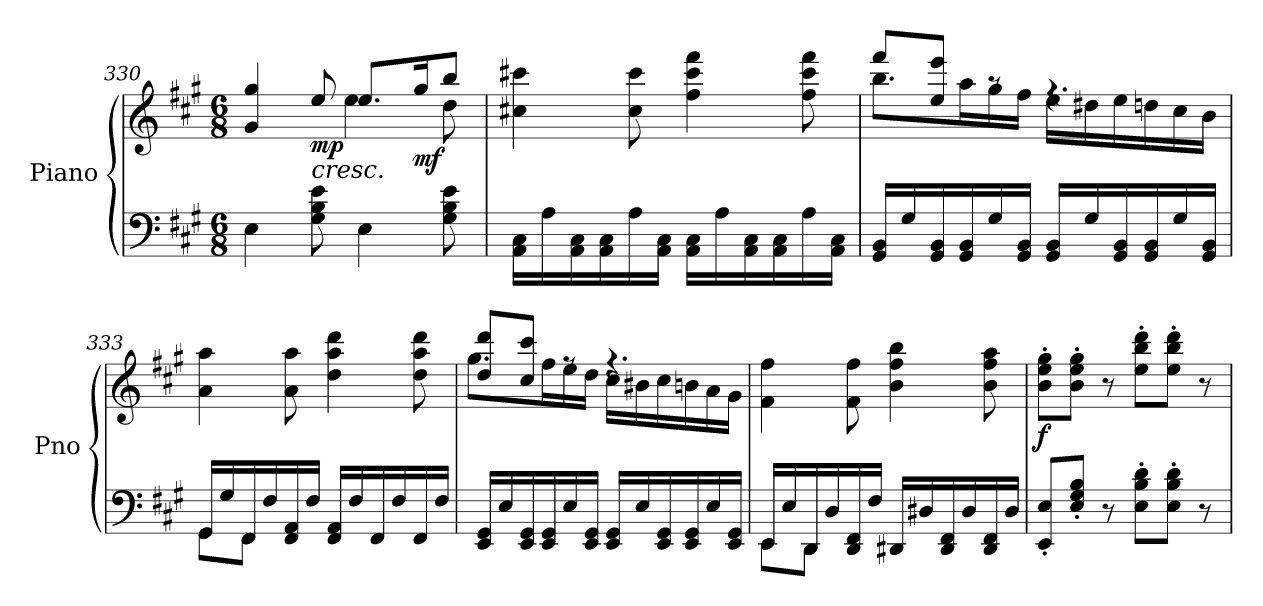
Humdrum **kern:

**kern	**kern	**dynam
*part1	*part1	*part1
*staff2	*staff1	*staff1/2
*I"Piano	*	*
*I'Pno	*	*
*clefF4	*clefG2	*
*k[f#c#g#]	*k[f#c#g#]	*
*M6/8	*M6/8	*
=330	=330	=330
*	*^	*
4E\	4g#/ 4gg#/	4.ryy	.
!LO:TX:a:i:t=cresc.	!	!	!
!	!	!	!LO:DY:b
8G#\ 8B\ 8e\	8ee/	.	mp
4E\	8.ee/L	4ee\	.
!	!	!	!LO:DY:b
.	16gg#/K	.	mf
8G#\ 8B\ 8e\	8bb/J	8dd\	.
=331	=331	=331	=331
!	!	!	!LO:DY:b=2
!	!	!	!LO:DY:n=1:b
*	*v	*v	*
16AA\ 16C#\LL	4cc#X\ 4ccc#X\	mf f
16A\	.	.
16AA\ 16C#\	.	.
16AA\ 16C#\	.	.
16A\	8cc#\ 8ccc#\	.
16AA\ 16C#\JJ	.	.
16AA\ 16C#\LL	4ff#\ 4ccc#\ 4fff#\	.
16A\	.	.
16AA\ 16C#\	.	.
16AA\ 16C#\	.	.
16A\	8ff#\ 8ccc#\ 8fff#\	.
16AA\ 16C#\JJ	.	.
!!LO:LB:g=z
=332	=332	=332
*	*^	*
16GG#/ 16BB/LL	8fff#/L	8.bb\L	.
16G#/	.	.	.
16GG#/ 16BB/	8ee/ 8eee/J	.	.
16GG#/ 16BB/	.	16aa\L	.
16G#/	8raa	16gg#\	.
16GG#/ 16BB/JJ	.	16ff#\JJ	.
16GG#/ 16BB/LL	4.rff	16ee\LL	.
16G#/	.	16dd#X\	.
16GG#/ 16BB/	.	16ee\	.
16GG#/ 16BB/	.	16ddn\	.
16G#/	.	16cc#\	.
16GG#/ 16BB/JJ	.	16b\JJ	.
*	*v	*v	*
=333	=333	=333
*^	*	*
16GG#/LL	8GG#\L	4a\ 4aa\	.
16G#/	.	.	.
16FF#/	8FF#\J	.	.
16F#/	.	.	.
16FF#/ 16AA/	2ryy	8a\ 8aa\	.
16F#/JJ	.	.	.
16FF#/ 16AA/LL	.	4dd\ 4aa\ 4ddd\	.
16F#/	.	.	.
16FF#/	.	.	.
16F#/	.	.	.
16FF#/	.	8dd\ 8aa\ 8ddd\	.
16F#/JJ	.	.	.
*v	*v	*	*
=334	=334	=334
*	*^	*
16EE/ 16GG#/LL	8dd/ 8ddd/L	8.gg#\L	.
16E/	.	.	.
16EE/ 16GG#/	8cc#/ 8ccc#/J	.	.
16EE/ 16GG#/	.	16ff#\L	.
16E/	8rff	16ee\	.
16EE/ 16GG#/JJ	.	16dd\JJ	.
16EE/ 16GG#/LL	4.rff	16cc#\LL	.
16E/	.	16b#X\	.
16EE/ 16GG#/	.	16cc#\	.
16EE/ 16GG#/	.	16bn\	.
16E/	.	16a\	.
16EE/ 16GG#/JJ	.	16g#\JJ	.
*	*v	*v	*
=335	=335	=335
*^	*	*
16EE/LL	8EE\L	4f#\ 4ff#\	.
16E/	.	.	.
16DD/	8DD\J	.	.
16D/	.	.	.
16DD/ 16FF#/	2ryy	8f#\ 8ff#\	.
16F#/JJ	.	.	.
16DD#X/LL	.	4b\ 4ff#\ 4bb\	.
16D#X/	.	.	.
16DD#/ 16FF#/	.	.	.
16D#/	.	.	.
16DD#/ 16FF#/	.	8b\ 8ff#\ 8aa\	.
16D#/JJ	.	.	.
*v	*v	*	*
!!LO:LB:g=z
=336	=336	=336
!	!	!LO:DY:b
8EE/' 8E/'L	8b\' 8ee\' 8gg#\'L	f
8E/' 8G#/' 8B/'J	8b\' 8ee\' 8gg#\'J	.
8r	8r	.
8E\' 8B\' 8d\'L	8ee\' 8bb\' 8ddd\'L	.
8E\' 8B\' 8d\'J	8ee\' 8bb\' 8ddd\'J	.
8r	8r	.
=	=	=
*-	*-	*-
